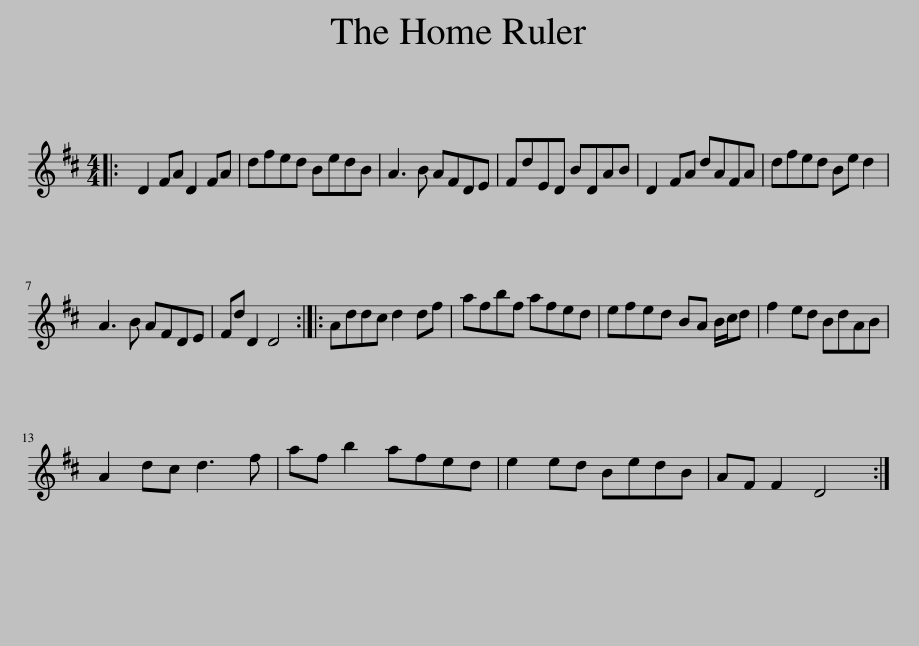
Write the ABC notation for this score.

X:1
L:1/8
M:4/4
I:linebreak $
K:D
V:1 treble
V:1
|: D2 FA D2 FA | dfed BedB | A3 B AFDE | FdED BDAB | D2 FA dAFA | %5
 dfed Be d2 |$ A3 B AFDE | Fd D2 D4 :: Addc d2 df | afbf afed | %10
 efed BA B/c/d | f2 ed BdAB |$ A2 dc d3 f | af b2 afed | e2 ed BedB | %15
 AF F2 D4 :| %16
